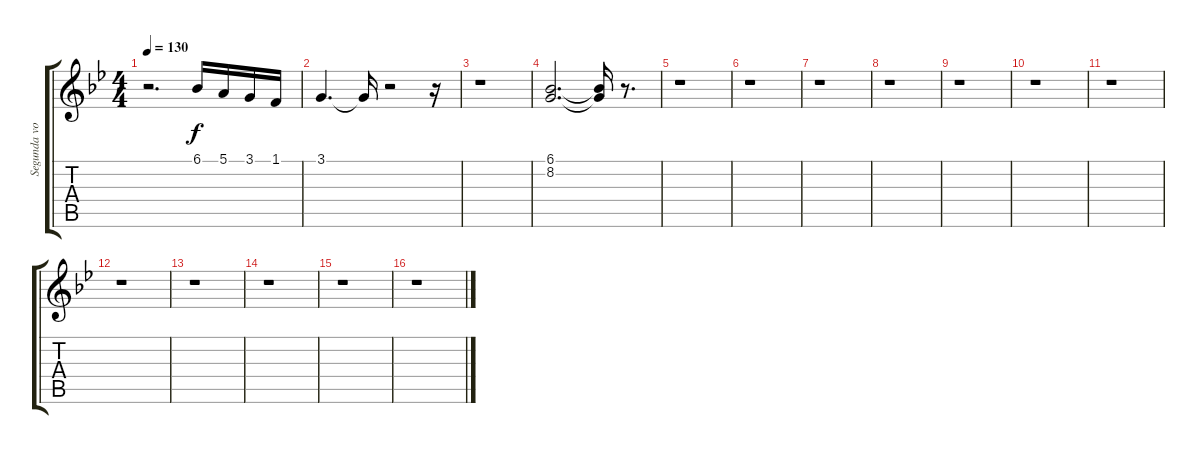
\track ("Segunda voz" "Segunda vo") {instrument clarinet}
\staff {score tabs}
\tuning (E4 B3 G3 D3 A2 E2) {hide}
\ts (4 4)
\tempo 130
\clef g2
\ks gminor
r.2{d dy f} 6.1.16 5.1.16 3.1.16 1.1.16 |
3.1.4{d} 3.1{t}.16 r.2 r.16 |
r.1 |
(6.1 8.2).2{d} (6.1{t} 8.2{t}).16 r.8{d} |
r.1 |
r.1 |
r.1 |
r.1 |
r.1 |
r.1 |
r.1 |
r.1 |
r.1 |
r.1 |
r.1 |
r.1
